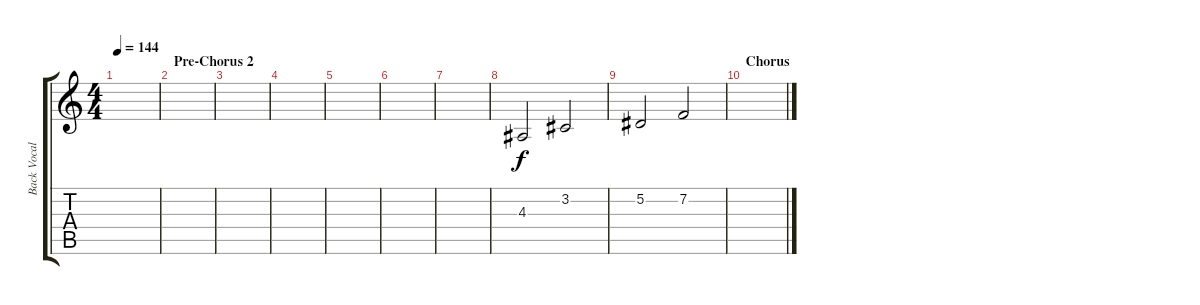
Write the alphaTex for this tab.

\track ("Back Vocal" "Back Vocal") {instrument baritonesax}
\staff {score tabs}
\tuning (Eb4 Bb3 Gb3 Db3 Ab2 Eb2) {hide}
\ts (4 4)
\tempo 144
\clef g2
\ks c
|
\section ("" "Pre-Chorus 2")
|
|
|
|
|
|
4.3.2 3.2.2 |
5.2.2 7.2.2 |
\section ("" "Chorus")
